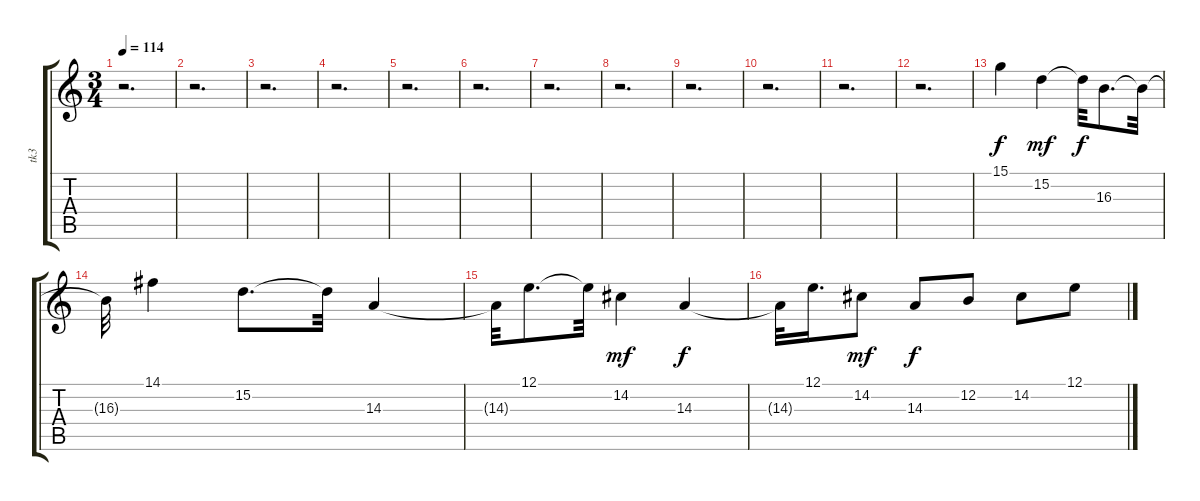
\track ("tk3" "tk3") {instrument drawbarorgan}
\staff {score tabs}
\tuning (E4 B3 G3 D3 A2 E2) {hide}
\ts (3 4)
\tempo 114
\clef g2
\ks c
r.2{d dy f} |
r.2{d} |
r.2{d} |
r.2{d} |
r.2{d} |
r.2{d} |
r.2{d} |
r.2{d} |
r.2{d} |
r.2{d} |
r.2{d} |
r.2{d} |
15.1.4 15.2.4{dy mf} 15.2{t}.32{dy f} 16.3.8{d} 16.3{t}.32 |
16.3{t}.32 14.1.4 15.2.8{d} 15.2{t}.32 14.3.4 |
14.3{t}.32 12.1.8{d} 12.1{t}.32 14.2.4{dy mf} 14.3.4{dy f} |
14.3{t}.32 12.1.16{d} 14.2.8{dy mf} 14.3.8{dy f} 12.2.8 14.2.8 12.1.8
